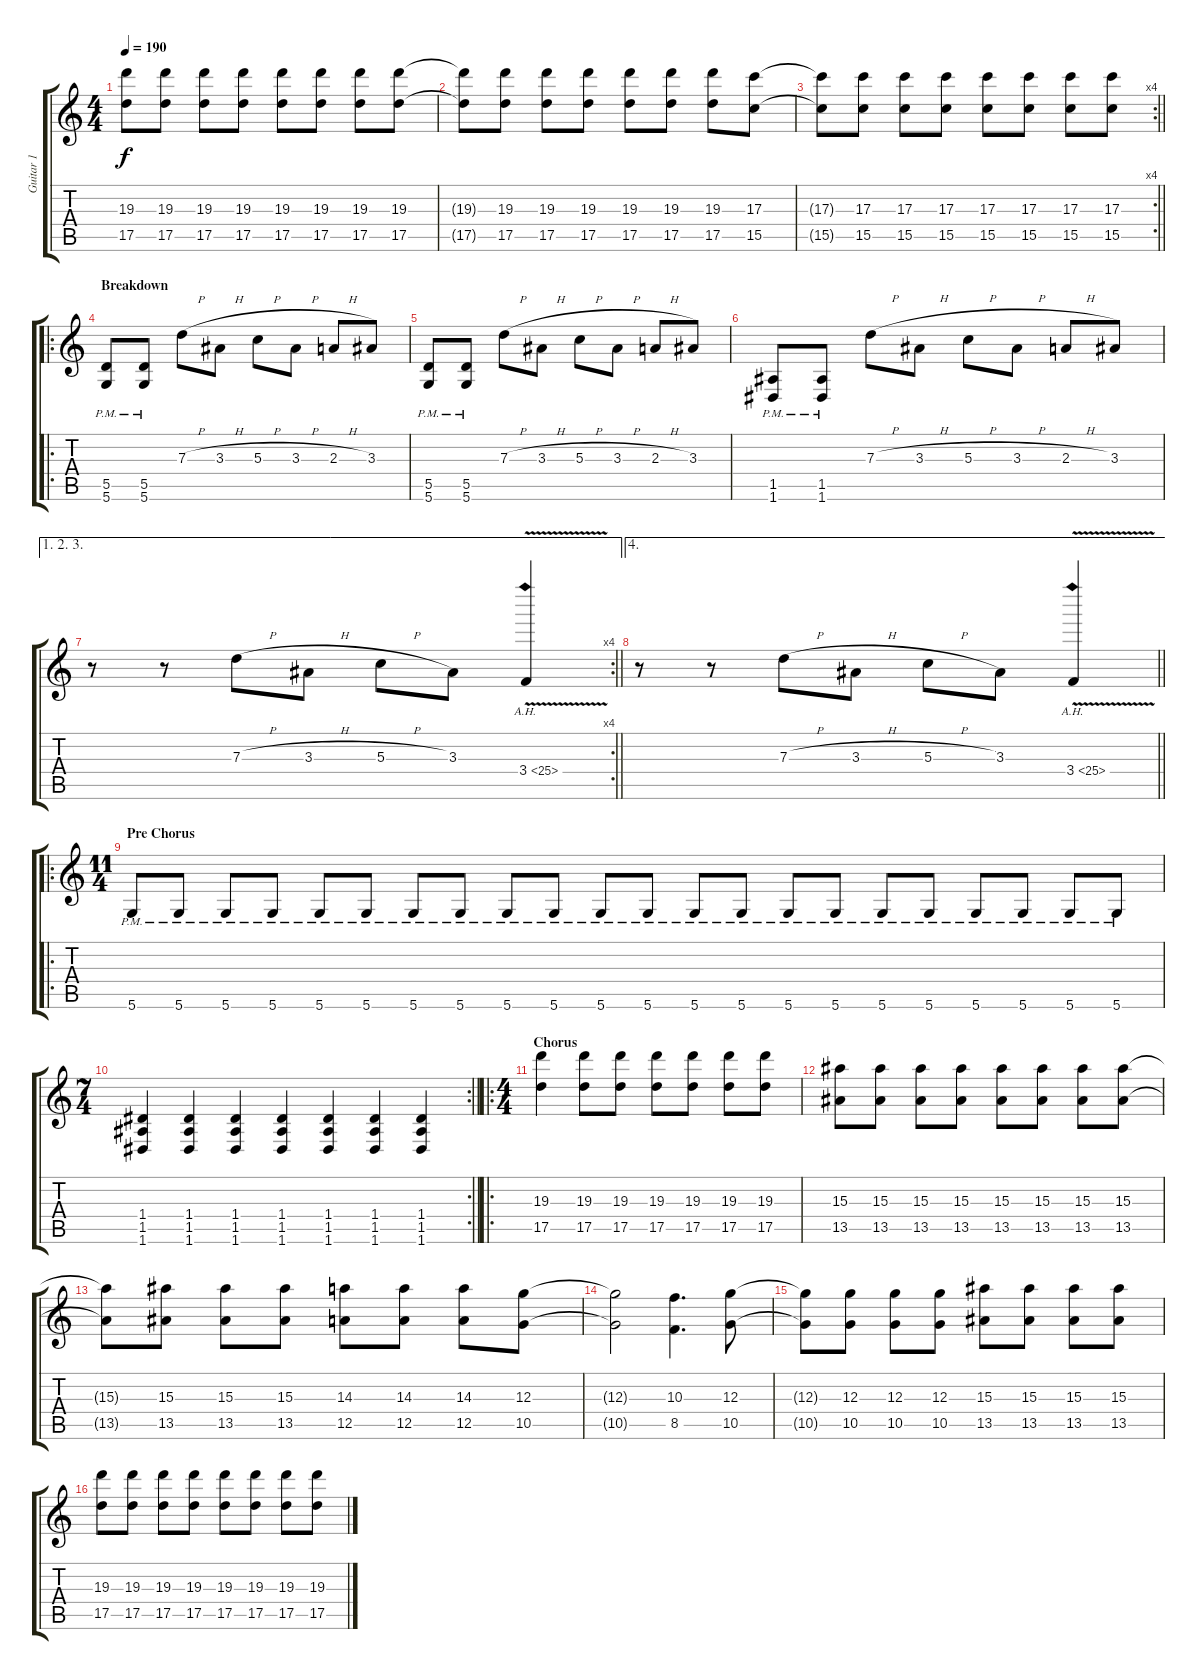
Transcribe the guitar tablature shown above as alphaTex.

\track ("Guitar 1" "Guitar 1") {instrument distortionguitar}
\staff {score tabs}
\tuning (E4 B3 G3 D3 A2 D2) {hide}
\ts (4 4)
\tempo 190
\clef g2
\ks c
(19.3 17.5).8{dy f} (19.3 17.5).8 (19.3 17.5).8 (19.3 17.5).8 (19.3 17.5).8 (19.3 17.5).8 (19.3 17.5).8 (19.3 17.5).8 |
(19.3{t} 17.5{t}).8 (19.3 17.5).8 (19.3 17.5).8 (19.3 17.5).8 (19.3 17.5).8 (19.3 17.5).8 (19.3 17.5).8 (17.3 15.5).8 |
\rc 4
\barLineRight lightlight
(17.3{t} 15.5{t}).8 (17.3 15.5).8 (17.3 15.5).8 (17.3 15.5).8 (17.3 15.5).8 (17.3 15.5).8 (17.3 15.5).8 (17.3 15.5).8 |
\ro
\section ("" "Breakdown")
(5.5{pm} 5.6{pm}).8 (5.5{pm} 5.6{pm}).8 7.3{h}.8 3.3{h}.8 5.3{h}.8 3.3{h}.8 2.3{h}.8 3.3.8 |
(5.5{pm} 5.6{pm}).8 (5.5{pm} 5.6{pm}).8 7.3{h}.8 3.3{h}.8 5.3{h}.8 3.3{h}.8 2.3{h}.8 3.3.8 |
(1.5{pm} 1.6{pm}).8 (1.5{pm} 1.6{pm}).8 7.3{h}.8 3.3{h}.8 5.3{h}.8 3.3{h}.8 2.3{h}.8 3.3.8 |
\ae (1 2 3)
\rc 4
\barLineRight lightlight
r.8 r.8 7.3{h}.8 3.3{h}.8 5.3{h}.8 3.3.8 3.4{ah 22 v}.4 |
\ae 4
\barLineRight lightlight
r.8 r.8 7.3{h}.8 3.3{h}.8 5.3{h}.8 3.3.8 3.4{ah 22 v}.4 |
\ro
\ts (11 4)
\section ("" "Pre Chorus")
5.6{pm}.8 5.6{pm}.8 5.6{pm}.8 5.6{pm}.8 5.6{pm}.8 5.6{pm}.8 5.6{pm}.8 5.6{pm}.8 5.6{pm}.8 5.6{pm}.8 5.6{pm}.8 5.6{pm}.8 5.6{pm}.8 5.6{pm}.8 5.6{pm}.8 5.6{pm}.8 5.6{pm}.8 5.6{pm}.8 5.6{pm}.8 5.6{pm}.8 5.6{pm}.8 5.6{pm}.8 |
\rc 2
\ts (7 4)
\barLineRight lightlight
(1.4 1.5 1.6).4 (1.4 1.5 1.6).4 (1.4 1.5 1.6).4 (1.4 1.5 1.6).4 (1.4 1.5 1.6).4 (1.4 1.5 1.6).4 (1.4 1.5 1.6).4 |
\ro
\ts (4 4)
\section ("" "Chorus")
(19.3 17.5).4 (19.3 17.5).8 (19.3 17.5).8 (19.3 17.5).8 (19.3 17.5).8 (19.3 17.5).8 (19.3 17.5).8 |
(15.3 13.5).8 (15.3 13.5).8 (15.3 13.5).8 (15.3 13.5).8 (15.3 13.5).8 (15.3 13.5).8 (15.3 13.5).8 (15.3 13.5).8 |
(15.3{t} 13.5{t}).8 (15.3 13.5).8 (15.3 13.5).8 (15.3 13.5).8 (14.3 12.5).8 (14.3 12.5).8 (14.3 12.5).8 (12.3 10.5).8 |
(12.3{t} 10.5{t}).2 (10.3 8.5).4{d} (12.3 10.5).8 |
(12.3{t} 10.5{t}).8 (12.3 10.5).8 (12.3 10.5).8 (12.3 10.5).8 (15.3 13.5).8 (15.3 13.5).8 (15.3 13.5).8 (15.3 13.5).8 |
(19.3 17.5).8 (19.3 17.5).8 (19.3 17.5).8 (19.3 17.5).8 (19.3 17.5).8 (19.3 17.5).8 (19.3 17.5).8 (19.3 17.5).8
